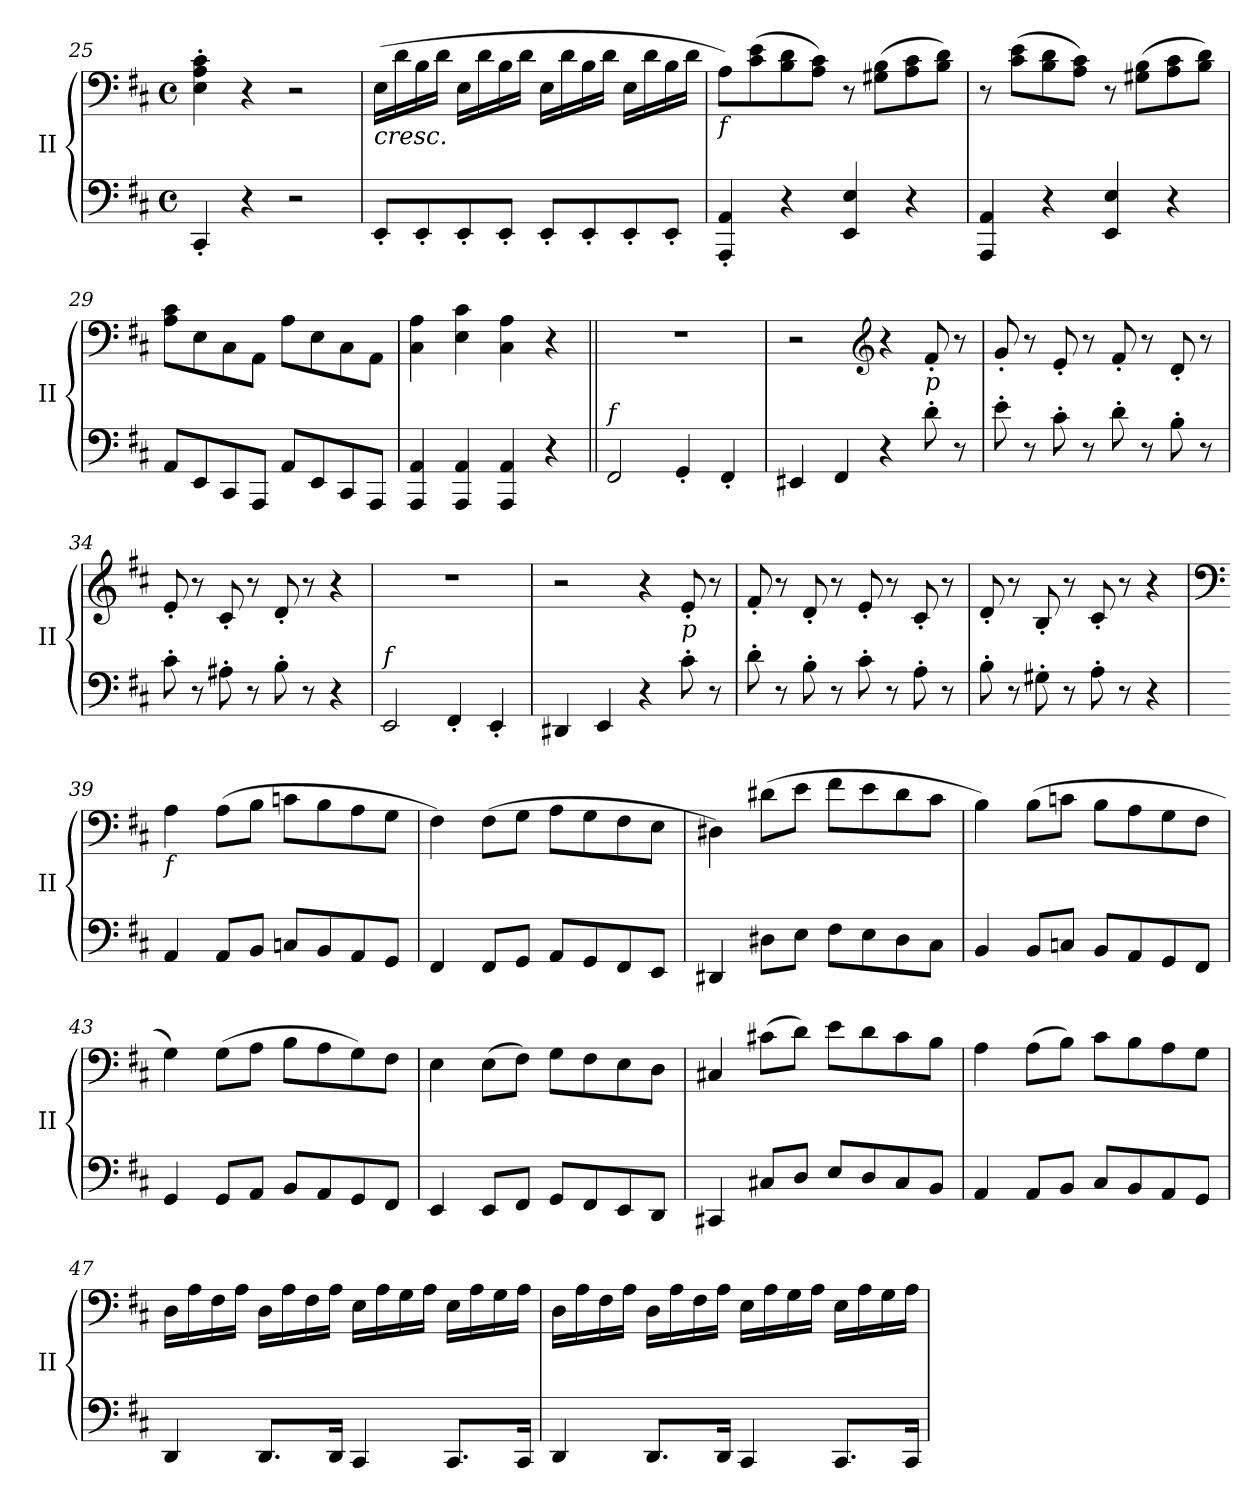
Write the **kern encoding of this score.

**kern	**kern
*part1	*part1
*staff2	*staff1
*I"II	*
*I'II	*
*clefF4	*clefF4
*k[f#c#]	*k[f#c#]
*M4/4	*M4/4
*met(c)	*met(c)
=25	=25
4CC#'/	4E\' 4A\' 4c#\'
4r	4r
2r	2r
!!LO:LB:g=z
=26	=26
!	!LO:TX:b:i:t=cresc.
8EE'/L	(>16E\LL
.	16d\
8EE'/	16B\
.	16d\JJ
8EE'/	16E\LL
.	16d\
8EE'/J	16B\
.	16d\JJ
8EE'/L	16E\LL
.	16d\
8EE'/	16B\
.	16d\JJ
8EE'/	16E\LL
.	16d\
8EE'/J	16B\
.	16d\JJ
=27	=27
!	!LO:TX:b:i:t=f
4AAA/' 4AA/'	8A\L)
.	(>8c#\ 8e\
4r	8B\ 8d\
.	8A\ 8c#\J)
4EE/ 4E/	8r
.	(>8G#X\ 8B\L
4r	8A\ 8c#\
.	8B\ 8d\J)
=28	=28
4AAA/ 4AA/	8r
.	(>8c#\ 8e\L
4r	8B\ 8d\
.	8A\ 8c#\J)
4EE/ 4E/	8r
.	(>8G#X\ 8B\L
4r	8A\ 8c#\
.	8B\ 8d\J)
!!LO:LB:g=z
=29	=29
8AA/L	8A\ 8c#\L
8EE/	8E\
8CC#/	8C#\
8AAA/J	8AA\J
8AA/L	8A\L
8EE/	8E\
8CC#/	8C#\
8AAA/J	8AA\J
=30	=30
4AAA/ 4AA/	4C#\ 4A\
4AAA/ 4AA/	4E\ 4c#\
4AAA/ 4AA/	4C#\ 4A\
4r	4r
=31||	=31||
!LO:TX:a:i:t=f	!
2FF#/	1r
4GG'/	.
4FF#'/	.
=32	=32
4EE#X/	2r
4FF#/	.
*	*clefG2
4r	4r
!	!LO:TX:b:i:t=p
8d'\	8f#'/
8r	8r
=33	=33
8e'\	8g'/
8r	8r
8c#'\	8e'/
8r	8r
8d'\	8f#'/
8r	8r
8B'\	8d'/
8r	8r
!!LO:LB:g=z
=34	=34
8c#'\	8e'/
8r	8r
8A#X'\	8c#'/
8r	8r
8B'\	8d'/
8r	8r
4r	4r
=35	=35
!LO:TX:a:i:t=f	!
2EE/	1r
4FF#'/	.
4EE'/	.
=36	=36
4DD#X/	2r
4EE/	.
4r	4r
!	!LO:TX:b:i:t=p
8c#'\	8e'/
8r	8r
=37	=37
8d'\	8f#'/
8r	8r
8B'\	8d'/
8r	8r
8c#'\	8e'/
8r	8r
8A'\	8c#'/
8r	8r
=38	=38
8B'\	8d'/
8r	8r
8G#X'\	8B'/
8r	8r
8A'\	8c#'/
8r	8r
4r	4r
!!LO:LB:g=z
=39	=39
*	*clefF4
!	!LO:TX:b:i:t=f
4AA/	4A\
8AA/L	(>8A\L
8BB/J	8B\J
8Cn/L	8cn\L
8BB/	8B\
8AA/	8A\
8GG/J	8G\J
=40	=40
4FF#/	4F#\)
8FF#/L	(>8F#\L
8GG/J	8G\J
8AA/L	8A\L
8GG/	8G\
8FF#/	8F#\
8EE/J	8E\J
=41	=41
4DD#X/	4D#X\)
8D#X\L	(>8d#X\L
8E\J	8e\J
8F#\L	8f#\L
8E\	8e\
8D#\	8d#\
8C#\J	8c#\J
=42	=42
4BB/	4B\)
8BB/L	(>8B\L
8Cn/J	8cn\J
8BB/L	8B\L
8AA/	8A\
8GG/	8G\
8FF#/J	8F#\J
=43	=43
4GG/	4G\)
8GG/L	(>8G\L
8AA/J	8A\J
8BB/L	8B\L
8AA/	8A\
8GG/	8G\)
8FF#/J	8F#\J
!!LO:LB:g=z
=44	=44
4EE/	4E\
8EE/L	(>8E\L
8FF#/J	8F#\J)
8GG/L	8G\L
8FF#/	8F#\
8EE/	8E\
8DD/J	8D\J
=45	=45
4CC#X/	4C#X/
8C#X/L	(>8c#X\L
8D/J	8d\J)
8E/L	8e\L
8D/	8d\
8C#/	8c#\
8BB/J	8B\J
=46	=46
4AA/	4A\
8AA/L	(>8A\L
8BB/J	8B\J)
8C#/L	8c#\L
8BB/	8B\
8AA/	8A\
8GG/J	8G\J
=47	=47
4DD/	16D\LL
.	16A\
.	16F#\
.	16A\JJ
8.DD/L	16D\LL
.	16A\
.	16F#\
16DD/Jk	16A\JJ
4CC#/	16E\LL
.	16A\
.	16G\
.	16A\JJ
8.CC#/L	16E\LL
.	16A\
.	16G\
16CC#/Jk	16A\JJ
!!LO:PB:g=z
=48	=48
4DD/	16D\LL
.	16A\
.	16F#\
.	16A\JJ
8.DD/L	16D\LL
.	16A\
.	16F#\
16DD/Jk	16A\JJ
4CC#/	16E\LL
.	16A\
.	16G\
.	16A\JJ
8.CC#/L	16E\LL
.	16A\
.	16G\
16CC#/Jk	16A\JJ
=	=
*-	*-
